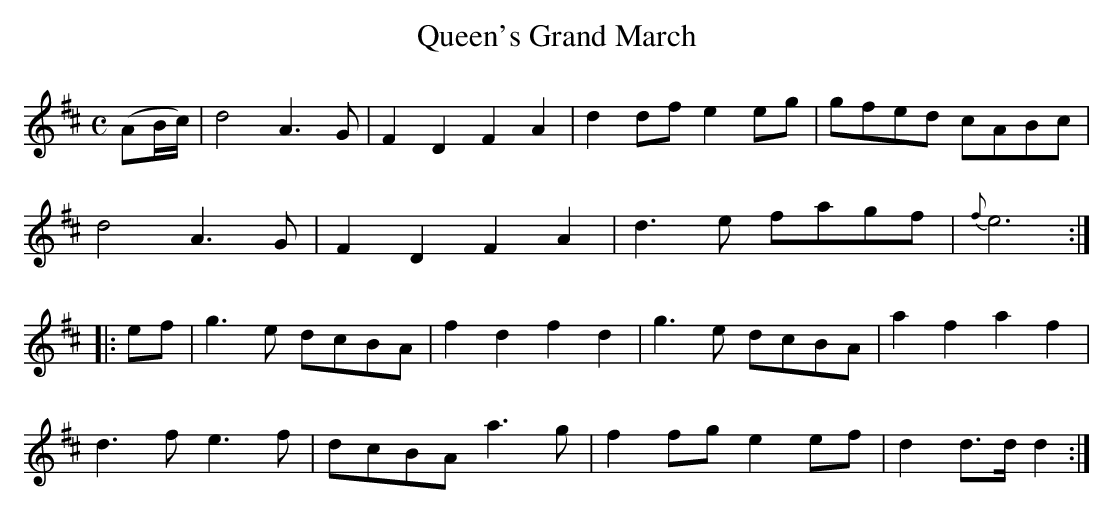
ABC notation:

X:1
T:Queen's Grand March
M:C
L:1/8
K:D
(AB/c/)|d4 A3G|F2D2F2A2|d2 df e2 eg|gfed cABc|
d4 A3G|F2D2F2A2|d3 e fagf|{f}e6:|
|:ef|g3e dcBA|f2d2f2d2|g3e dcBA|a2f2a2f2|
d3f e3f|dcBA a3g|f2 fg e2 ef|d2 d>d d2:|]
